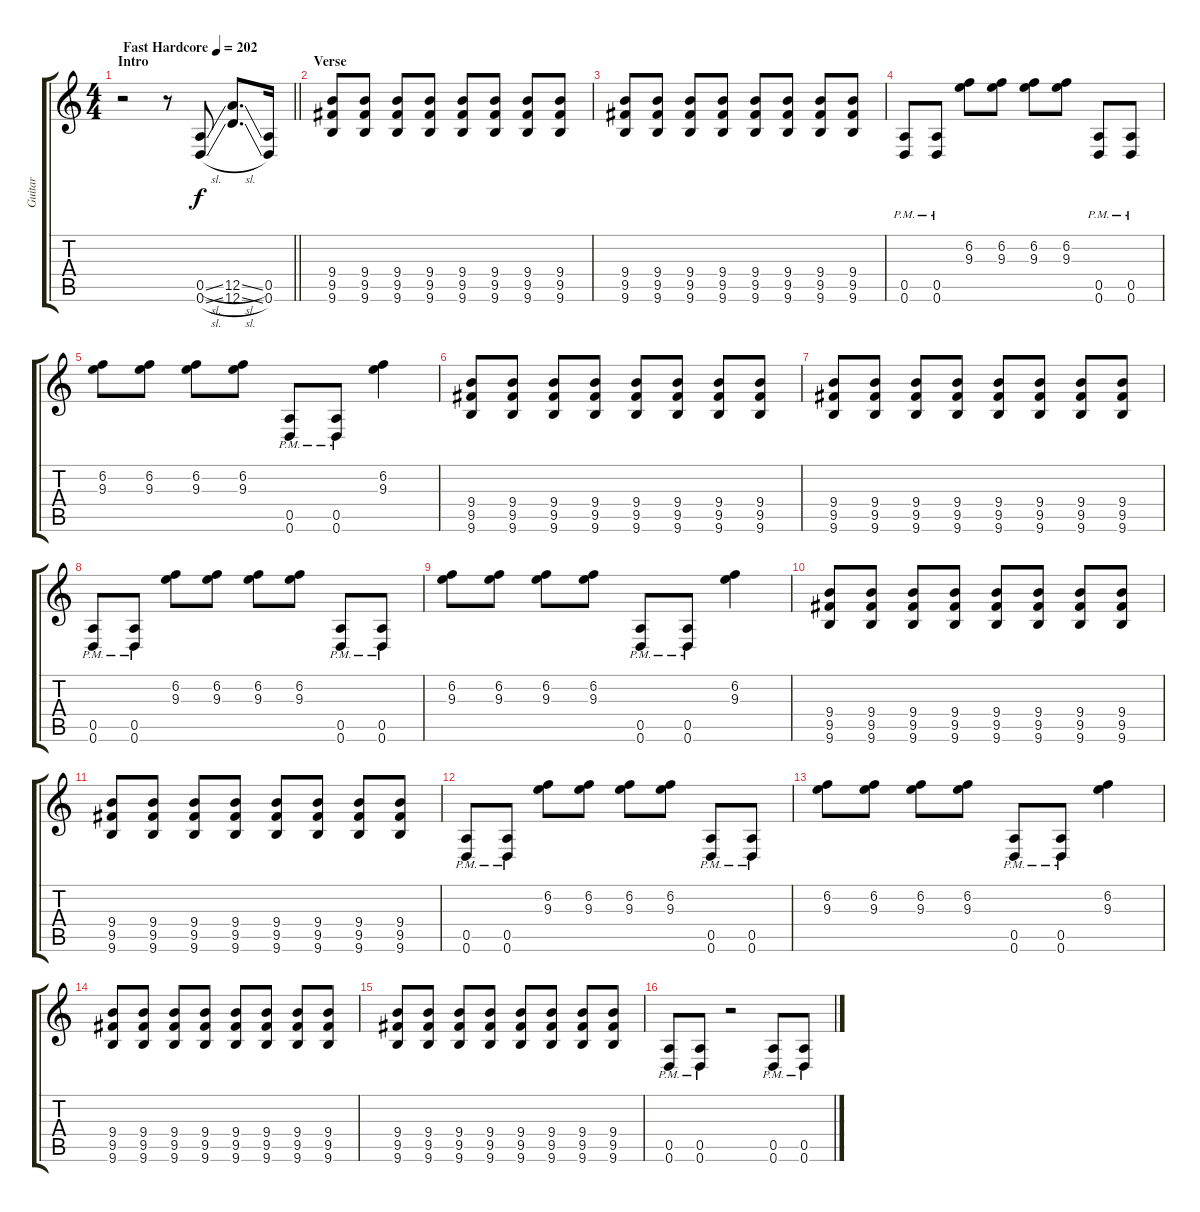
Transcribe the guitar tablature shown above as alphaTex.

\track ("Guitar" "Guitar") {instrument distortionguitar}
\staff {score tabs}
\tuning (E4 B3 G3 D3 A2 D2) {hide}
\ts (4 4)
\section ("" "Intro")
\tempo (202 "Fast Hardcore")
\clef g2
\barLineRight lightlight
\ks c
r.2{dy f instrument distortionguitar} r.8 (0.5{sl} 0.6{sl}).8 (12.5{sl} 12.6{sl}).8{d} (0.5 0.6).16 |
\section ("" "Verse")
(9.4 9.5 9.6).8 (9.4 9.5 9.6).8 (9.4 9.5 9.6).8 (9.4 9.5 9.6).8 (9.4 9.5 9.6).8 (9.4 9.5 9.6).8 (9.4 9.5 9.6).8 (9.4 9.5 9.6).8 |
(9.4 9.5 9.6).8 (9.4 9.5 9.6).8 (9.4 9.5 9.6).8 (9.4 9.5 9.6).8 (9.4 9.5 9.6).8 (9.4 9.5 9.6).8 (9.4 9.5 9.6).8 (9.4 9.5 9.6).8 |
(0.5{pm} 0.6{pm}).8 (0.5{pm} 0.6{pm}).8 (6.2 9.3).8 (6.2 9.3).8 (6.2 9.3).8 (6.2 9.3).8 (0.5{pm} 0.6{pm}).8 (0.5{pm} 0.6{pm}).8 |
(6.2 9.3).8 (6.2 9.3).8 (6.2 9.3).8 (6.2 9.3).8 (0.5{pm} 0.6{pm}).8 (0.5{pm} 0.6{pm}).8 (6.2 9.3).4 |
(9.4 9.5 9.6).8 (9.4 9.5 9.6).8 (9.4 9.5 9.6).8 (9.4 9.5 9.6).8 (9.4 9.5 9.6).8 (9.4 9.5 9.6).8 (9.4 9.5 9.6).8 (9.4 9.5 9.6).8 |
(9.4 9.5 9.6).8 (9.4 9.5 9.6).8 (9.4 9.5 9.6).8 (9.4 9.5 9.6).8 (9.4 9.5 9.6).8 (9.4 9.5 9.6).8 (9.4 9.5 9.6).8 (9.4 9.5 9.6).8 |
(0.5{pm} 0.6{pm}).8 (0.5{pm} 0.6{pm}).8 (6.2 9.3).8 (6.2 9.3).8 (6.2 9.3).8 (6.2 9.3).8 (0.5{pm} 0.6{pm}).8 (0.5{pm} 0.6{pm}).8 |
(6.2 9.3).8 (6.2 9.3).8 (6.2 9.3).8 (6.2 9.3).8 (0.5{pm} 0.6{pm}).8 (0.5{pm} 0.6{pm}).8 (6.2 9.3).4 |
(9.4 9.5 9.6).8 (9.4 9.5 9.6).8 (9.4 9.5 9.6).8 (9.4 9.5 9.6).8 (9.4 9.5 9.6).8 (9.4 9.5 9.6).8 (9.4 9.5 9.6).8 (9.4 9.5 9.6).8 |
(9.4 9.5 9.6).8 (9.4 9.5 9.6).8 (9.4 9.5 9.6).8 (9.4 9.5 9.6).8 (9.4 9.5 9.6).8 (9.4 9.5 9.6).8 (9.4 9.5 9.6).8 (9.4 9.5 9.6).8 |
(0.5{pm} 0.6{pm}).8 (0.5{pm} 0.6{pm}).8 (6.2 9.3).8 (6.2 9.3).8 (6.2 9.3).8 (6.2 9.3).8 (0.5{pm} 0.6{pm}).8 (0.5{pm} 0.6{pm}).8 |
(6.2 9.3).8 (6.2 9.3).8 (6.2 9.3).8 (6.2 9.3).8 (0.5{pm} 0.6{pm}).8 (0.5{pm} 0.6{pm}).8 (6.2 9.3).4 |
(9.4 9.5 9.6).8 (9.4 9.5 9.6).8 (9.4 9.5 9.6).8 (9.4 9.5 9.6).8 (9.4 9.5 9.6).8 (9.4 9.5 9.6).8 (9.4 9.5 9.6).8 (9.4 9.5 9.6).8 |
(9.4 9.5 9.6).8 (9.4 9.5 9.6).8 (9.4 9.5 9.6).8 (9.4 9.5 9.6).8 (9.4 9.5 9.6).8 (9.4 9.5 9.6).8 (9.4 9.5 9.6).8 (9.4 9.5 9.6).8 |
(0.5{pm} 0.6{pm}).8 (0.5{pm} 0.6{pm}).8 r.2 (0.5{pm} 0.6{pm}).8 (0.5{pm} 0.6{pm}).8
